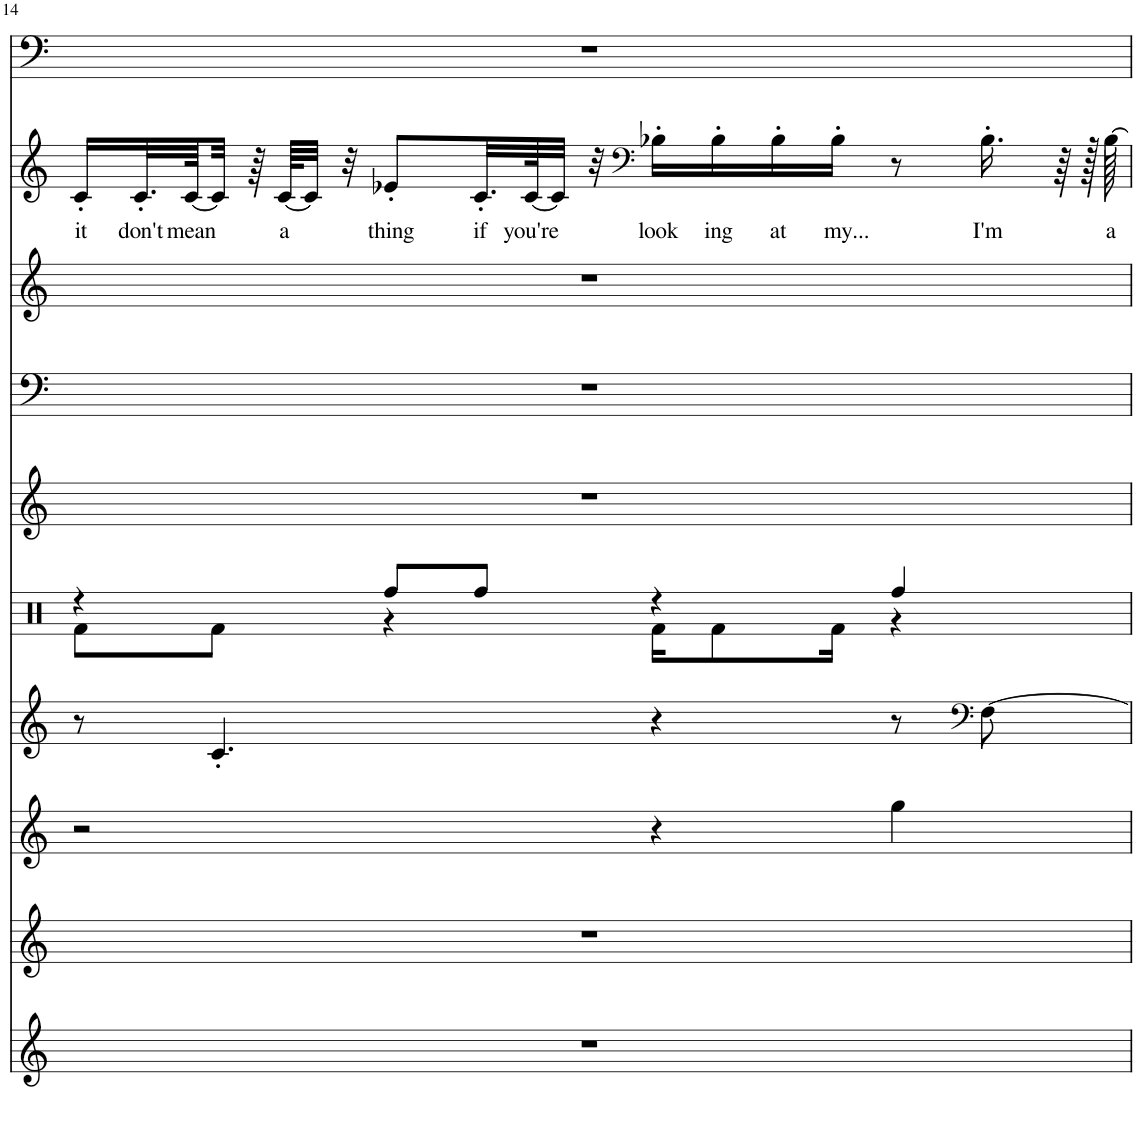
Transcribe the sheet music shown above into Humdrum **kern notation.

**kern	**kern	**kern	**kern	**kern	**kern	**kern	**kern	**kern	**text	**kern
*part10	*part9	*part8	*part7	*part6	*part5	*part4	*part3	*part2	*part2	*part1
*staff10	*staff9	*staff8	*staff7	*staff6	*staff5	*staff4	*staff3	*staff2	*staff2	*staff1
*I"Strings 1	*I"Choir Aahs	*I"Square Wave	*I"Synth Drum	*I"Percussion	*I"Orchestra Hit	*I"Strings 1	*I"Strings 1	*I"Calliope	*	*I"Synth Bass 2, Beep
*I'Str	*I'Ch	*	*	*	*	*I'Str	*I'Str	*	*	*
!!LO:PB:g=z
*clefG2	*clefG2	*clefG2	*clefG2	*clefX	*clefG2	*clefF4	*clefG2	*clefG2	*	*clefF4
*k[]	*k[]	*k[]	*k[]	*k[]	*k[]	*k[]	*k[]	*k[]	*	*k[]
*M4/4	*M4/4	*M4/4	*M4/4	*M4/4	*M4/4	*M4/4	*M4/4	*M4/4	*	*M4/4
=14	=14	=14	=14	=14	=14	=14	=14	=14	=14	=14
*	*	*	*	*^	*	*	*	*	*	*
!	!	!	!	!	!	!	!	!	!	!LO:LY:b	!
1r	1r	2r	8r	4r	8Rf\L	1r	1r	1r	16c'/LL	it	1r
!	!	!	!	!	!	!	!	!	!	!LO:LY:b	!
.	.	.	.	.	.	.	.	.	32.c'/L	don't	.
!	!	!	!	!	!	!	!	!	!	!LO:LY:b	!
.	.	.	.	.	.	.	.	.	[64c/K	mean	.
.	.	.	4.c'/	.	8Rf\J	.	.	.	32c/JJJ]	.	.
.	.	.	.	.	.	.	.	.	64r	.	.
!	!	!	!	!	!	!	!	!	!	!LO:LY:b	!
.	.	.	.	.	.	.	.	.	[64c/KLLL	a	.
.	.	.	.	.	.	.	.	.	32c/JJJ]	.	.
.	.	.	.	.	.	.	.	.	32r	.	.
!	!	!	!	!	!	!	!	!	!	!LO:LY:b	!
.	.	.	.	8Rff/L	4r	.	.	.	8e-X'/L	thing	.
!	!	!	!	!	!	!	!	!	!	!LO:LY:b	!
.	.	.	.	8Rff/J	.	.	.	.	32.c'/LL	if	.
!	!	!	!	!	!	!	!	!	!	!LO:LY:b	!
.	.	.	.	.	.	.	.	.	[64c/K	you're	.
.	.	.	.	.	.	.	.	.	32c/JJJ]	.	.
.	.	.	.	.	.	.	.	.	32r	.	.
*	*	*	*	*	*	*	*	*	*clefF4	*	*
!	!	!	!	!	!	!	!	!	!	!LO:LY:b	!
.	.	4r	4r	4r	16Rf\KL	.	.	.	16B-X'\LL	look	.
!	!	!	!	!	!	!	!	!	!	!LO:LY:b	!
.	.	.	.	.	8Rf\	.	.	.	16B-'\	ing	.
!	!	!	!	!	!	!	!	!	!	!LO:LY:b	!
.	.	.	.	.	.	.	.	.	16B-'\	at	.
!	!	!	!	!	!	!	!	!	!	!LO:LY:b	!
.	.	.	.	.	16Rf\Jk	.	.	.	16B-'\JJ	my...	.
.	.	4gg\	8r	4Rff/	4r	.	.	.	8r	.	.
*	*	*	*clefF4	*	*	*	*	*	*	*	*
!	!	!	!	!	!	!	!	!	!	!LO:LY:b	!
.	.	.	[8F\	.	.	.	.	.	16.B-'\	I'm	.
.	.	.	.	.	.	.	.	.	64r	.	.
.	.	.	.	.	.	.	.	.	128r	.	.
!	!	!	!	!	!	!	!	!	!	!LO:LY:b	!
.	.	.	.	.	.	.	.	.	[128B-\	a	.
*	*	*	*	*v	*v	*	*	*	*	*	*
=	=	=	=	=	=	=	=	=	=	=
*-	*-	*-	*-	*-	*-	*-	*-	*-	*-	*-
